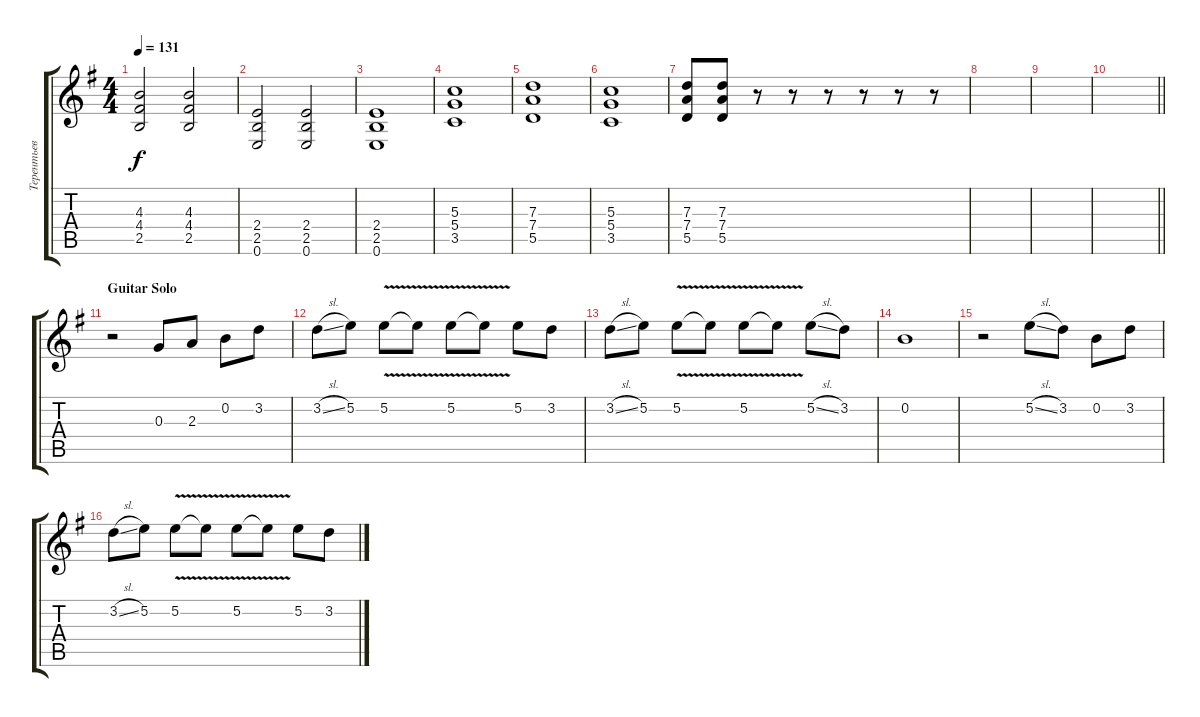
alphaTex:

\track ("Терентьев" "Терентьев") {instrument electricguitarjazz}
\staff {score tabs}
\tuning (E4 B3 G3 D3 A2 E2) {hide}
\ts (4 4)
\tempo 131
\clef g2
\ks g
(4.3 4.4 2.5).2{dy f} (4.3 4.4 2.5).2 |
(2.4 2.5 0.6).2 (2.4 2.5 0.6).2 |
(2.4 2.5 0.6).1 |
(5.3 5.4 3.5).1 |
(7.3 7.4 5.5).1 |
(5.3 5.4 3.5).1 |
(7.3 7.4 5.5).8 (7.3 7.4 5.5).8 r.8 r.8 r.8 r.8 r.8 r.8 |
|
|
\barLineRight lightlight
|
\section ("" "Guitar Solo")
r.2 0.3.8 2.3.8 0.2.8 3.2.8 |
3.2{sl}.8 5.2.8 5.2{v}.8 5.2{t}.8 5.2{v}.8 5.2{t}.8 5.2.8 3.2.8 |
3.2{sl}.8 5.2.8 5.2{v}.8 5.2{t}.8 5.2{v}.8 5.2{t}.8 5.2{sl}.8 3.2.8 |
0.2.1 |
r.2 5.2{sl}.8 3.2.8 0.2.8 3.2.8 |
3.2{sl}.8 5.2.8 5.2{v}.8 5.2{t}.8 5.2{v}.8 5.2{t}.8 5.2.8 3.2.8
